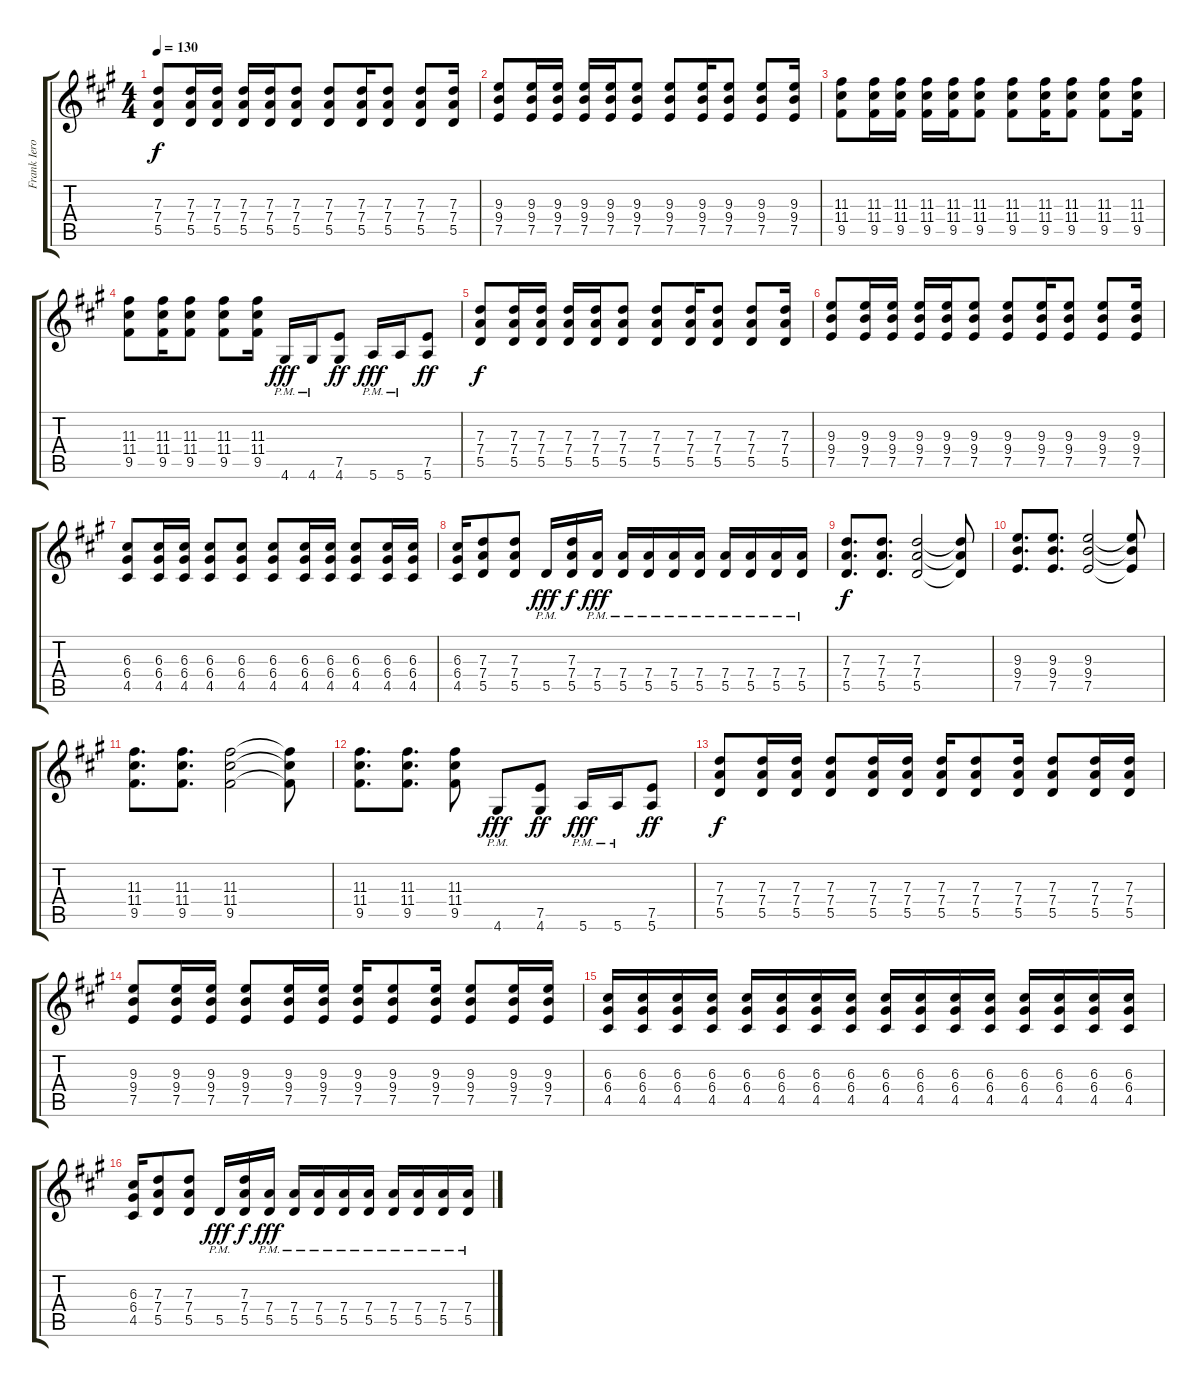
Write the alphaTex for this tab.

\track ("Frank Iero" "Frank Iero") {instrument distortionguitar}
\staff {score tabs}
\tuning (E4 B3 G3 D3 A2 E2) {hide}
\ts (4 4)
\tempo 130
\clef g2
\ks a
(7.3 7.4 5.5).8{dy f} (7.3 7.4 5.5).16 (7.3 7.4 5.5).16 (7.3 7.4 5.5).16 (7.3 7.4 5.5).16 (7.3 7.4 5.5).8 (7.3 7.4 5.5).8 (7.3 7.4 5.5).16 (7.3 7.4 5.5).8 (7.3 7.4 5.5).8 (7.3 7.4 5.5).16 |
(9.3 9.4 7.5).8 (9.3 9.4 7.5).16 (9.3 9.4 7.5).16 (9.3 9.4 7.5).16 (9.3 9.4 7.5).16 (9.3 9.4 7.5).8 (9.3 9.4 7.5).8 (9.3 9.4 7.5).16 (9.3 9.4 7.5).8 (9.3 9.4 7.5).8 (9.3 9.4 7.5).16 |
(11.3 11.4 9.5).8 (11.3 11.4 9.5).16 (11.3 11.4 9.5).16 (11.3 11.4 9.5).16 (11.3 11.4 9.5).16 (11.3 11.4 9.5).8 (11.3 11.4 9.5).8 (11.3 11.4 9.5).16 (11.3 11.4 9.5).8 (11.3 11.4 9.5).8 (11.3 11.4 9.5).16 |
(11.3 11.4 9.5).8 (11.3 11.4 9.5).16 (11.3 11.4 9.5).8 (11.3 11.4 9.5).8 (11.3 11.4 9.5).16 4.6{pm}.16{dy fff} 4.6{pm}.16 (7.5 4.6).8{dy ff} 5.6{pm}.16{dy fff} 5.6{pm}.16 (7.5 5.6).8{dy ff} |
(7.3 7.4 5.5).8{dy f} (7.3 7.4 5.5).16 (7.3 7.4 5.5).16 (7.3 7.4 5.5).16 (7.3 7.4 5.5).16 (7.3 7.4 5.5).8 (7.3 7.4 5.5).8 (7.3 7.4 5.5).16 (7.3 7.4 5.5).8 (7.3 7.4 5.5).8 (7.3 7.4 5.5).16 |
(9.3 9.4 7.5).8 (9.3 9.4 7.5).16 (9.3 9.4 7.5).16 (9.3 9.4 7.5).16 (9.3 9.4 7.5).16 (9.3 9.4 7.5).8 (9.3 9.4 7.5).8 (9.3 9.4 7.5).16 (9.3 9.4 7.5).8 (9.3 9.4 7.5).8 (9.3 9.4 7.5).16 |
(6.3 6.4 4.5).8 (6.3 6.4 4.5).16 (6.3 6.4 4.5).16 (6.3 6.4 4.5).8 (6.3 6.4 4.5).8 (6.3 6.4 4.5).8 (6.3 6.4 4.5).16 (6.3 6.4 4.5).16 (6.3 6.4 4.5).8 (6.3 6.4 4.5).16 (6.3 6.4 4.5).16 |
(6.3 6.4 4.5).16 (7.3 7.4 5.5).8 (7.3 7.4 5.5).8 5.5{pm}.16{dy fff} (7.3 7.4 5.5).16{dy f} (7.4 5.5{pm}).16{dy fff} (7.4{pm} 5.5{pm}).16 (7.4{pm} 5.5{pm}).16 (7.4{pm} 5.5{pm}).16 (7.4{pm} 5.5{pm}).16 (7.4{pm} 5.5{pm}).16 (7.4{pm} 5.5{pm}).16 (7.4{pm} 5.5{pm}).16 (7.4{pm} 5.5{pm}).16 |
(7.3 7.4 5.5).8{d dy f} (7.3 7.4 5.5).8{d} (7.3 7.4 5.5).2 (7.3{t} 7.4{t} 5.5{t}).8 |
(9.3 9.4 7.5).8{d} (9.3 9.4 7.5).8{d} (9.3 9.4 7.5).2 (9.3{t} 9.4{t} 7.5{t}).8 |
(11.3 11.4 9.5).8{d} (11.3 11.4 9.5).8{d} (11.3 11.4 9.5).2 (11.3{t} 11.4{t} 9.5{t}).8 |
(11.3 11.4 9.5).8{d} (11.3 11.4 9.5).8{d} (11.3 11.4 9.5).8 4.6{pm}.8{dy fff} (7.5 4.6).8{dy ff} 5.6{pm}.16{dy fff} 5.6{pm}.16 (7.5 5.6).8{dy ff} |
(7.3 7.4 5.5).8{dy f} (7.3 7.4 5.5).16 (7.3 7.4 5.5).16 (7.3 7.4 5.5).8 (7.3 7.4 5.5).16 (7.3 7.4 5.5).16 (7.3 7.4 5.5).16 (7.3 7.4 5.5).8 (7.3 7.4 5.5).16 (7.3 7.4 5.5).8 (7.3 7.4 5.5).16 (7.3 7.4 5.5).16 |
(9.3 9.4 7.5).8 (9.3 9.4 7.5).16 (9.3 9.4 7.5).16 (9.3 9.4 7.5).8 (9.3 9.4 7.5).16 (9.3 9.4 7.5).16 (9.3 9.4 7.5).16 (9.3 9.4 7.5).8 (9.3 9.4 7.5).16 (9.3 9.4 7.5).8 (9.3 9.4 7.5).16 (9.3 9.4 7.5).16 |
(6.3 6.4 4.5).16 (6.3 6.4 4.5).16 (6.3 6.4 4.5).16 (6.3 6.4 4.5).16 (6.3 6.4 4.5).16 (6.3 6.4 4.5).16 (6.3 6.4 4.5).16 (6.3 6.4 4.5).16 (6.3 6.4 4.5).16 (6.3 6.4 4.5).16 (6.3 6.4 4.5).16 (6.3 6.4 4.5).16 (6.3 6.4 4.5).16 (6.3 6.4 4.5).16 (6.3 6.4 4.5).16 (6.3 6.4 4.5).16 |
(6.3 6.4 4.5).16 (7.3 7.4 5.5).8 (7.3 7.4 5.5).8 5.5{pm}.16{dy fff} (7.3 7.4 5.5).16{dy f} (7.4 5.5{pm}).16{dy fff} (7.4{pm} 5.5{pm}).16 (7.4{pm} 5.5{pm}).16 (7.4{pm} 5.5{pm}).16 (7.4{pm} 5.5{pm}).16 (7.4{pm} 5.5{pm}).16 (7.4{pm} 5.5{pm}).16 (7.4{pm} 5.5{pm}).16 (7.4{pm} 5.5{pm}).16
